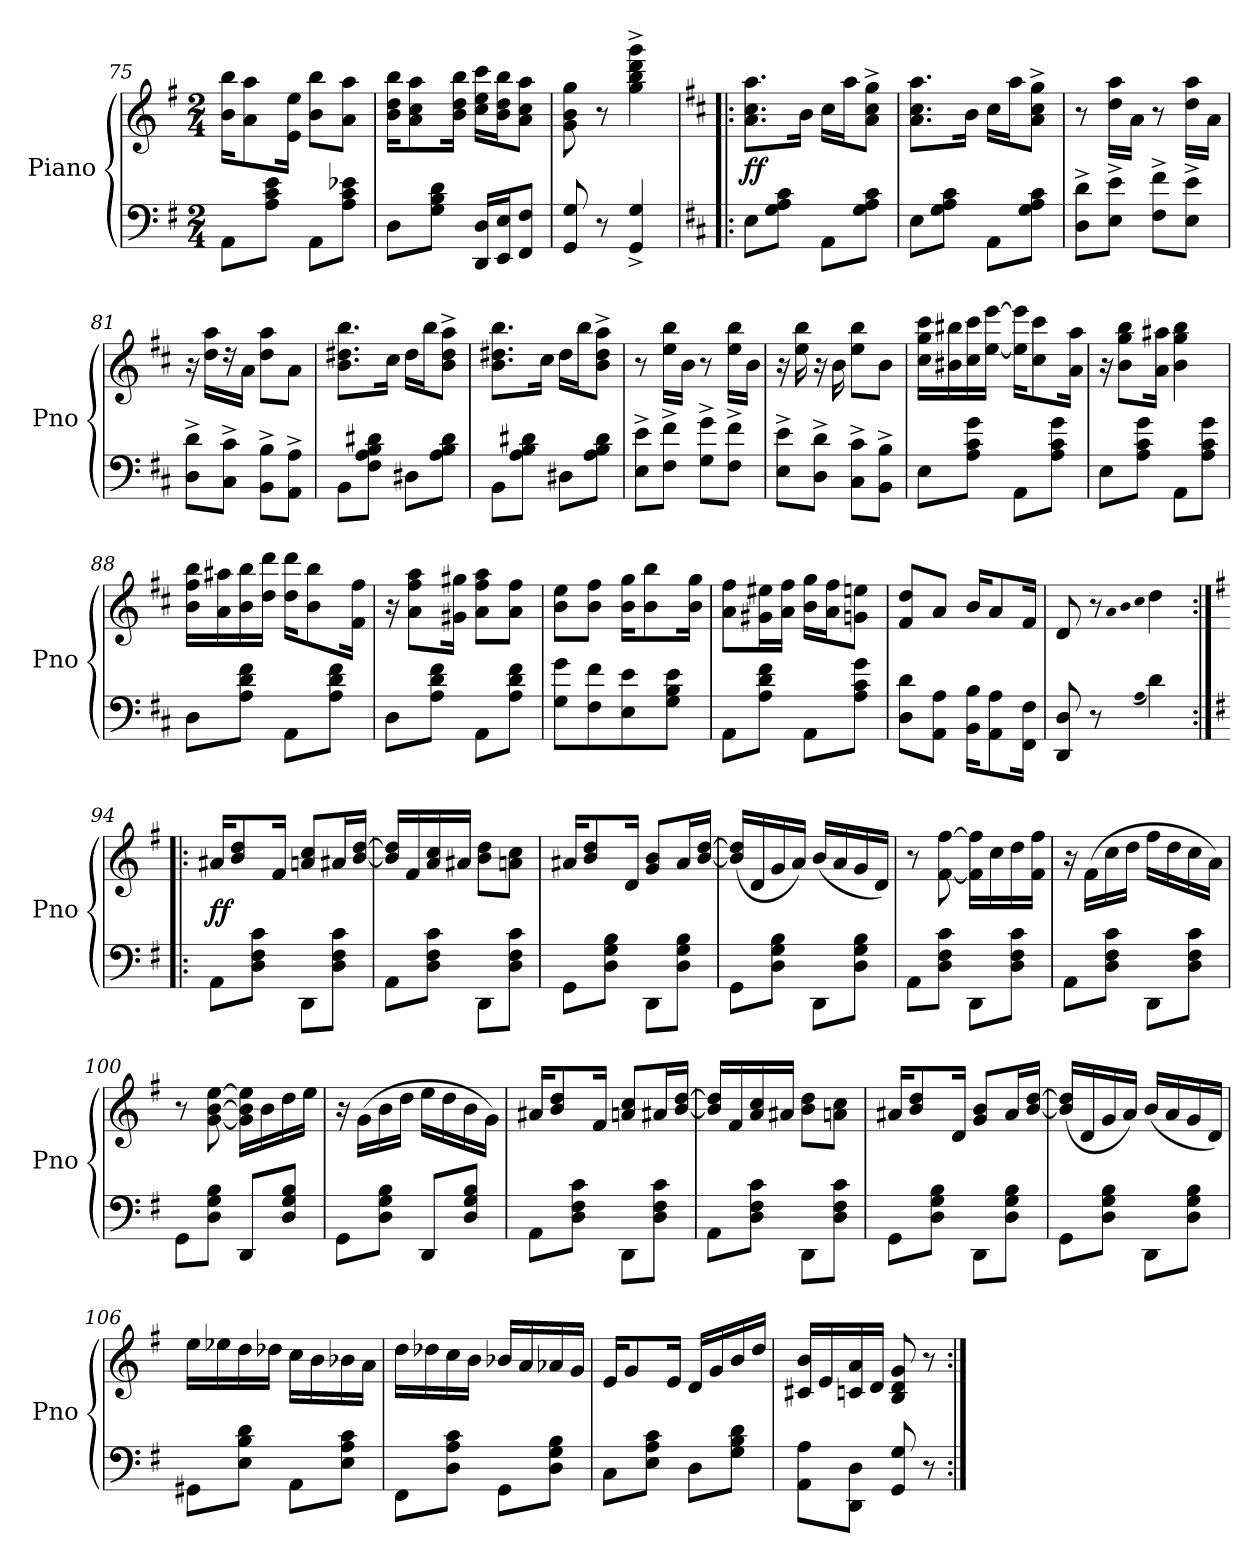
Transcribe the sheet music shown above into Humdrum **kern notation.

**kern	**kern	**dynam
*part1	*part1	*part1
*staff2	*staff1	*staff1/2
*I"Piano	*	*
*I'Pno	*	*
*clefF4	*clefG2	*
*k[f#]	*k[f#]	*
*M2/4	*M2/4	*
=75	=75	=75
8AA\L	16b\ 16bb\KL	.
.	8a\ 8aa\	.
8A\ 8c\ 8e\J	.	.
.	16e\ 16ee\Jk	.
8AA\L	8b\ 8bb\L	.
8A\ 8c\ 8e-X\J	8a\ 8aa\J	.
=76	=76	=76
8D\L	16b\ 16dd\ 16bb\KL	.
.	8a\ 8cc\ 8aa\	.
8G\ 8B\ 8d\J	.	.
.	16b\ 16dd\ 16bb\Jk	.
16DD/ 16D/LL	16cc\ 16ee\ 16ccc\LL	.
16EE/ 16E/J	16b\ 16dd\ 16bb\J	.
8FF#/ 8F#/J	8a\ 8cc\ 8aa\J	.
=77	=77	=77
8GG/ 8G/	8g\ 8b\ 8gg\	.
8r	8r	.
4GG^/ 4G^/	4gg^\ 4bb^\ 4ddd^\ 4ggg^\	.
=78!|:	=78!|:	=78!|:
*k[f#c#]	*k[f#c#]	*
8E\L	8.a\ 8.cc#\ 8.aa\L	ff
8G\ 8A\ 8c#\J	.	.
.	16b\Jk	.
8AA\L	16cc#\LL	.
.	16aa\J	.
8G\ 8A\ 8c#\J	8a^\ 8cc#^\ 8gg^\J	.
=79	=79	=79
8E\L	8.a\ 8.cc#\ 8.aa\L	.
8G\ 8A\ 8c#\J	.	.
.	16b\Jk	.
8AA\L	16cc#\LL	.
.	16aa\J	.
8G\ 8A\ 8c#\J	8a^\ 8cc#^\ 8gg^\J	.
=80	=80	=80
8D^\ 8d^\L	8r	.
8E^\ 8e^\J	16dd\ 16aa\LL	.
.	16a\JJ	.
8F#^\ 8f#^\L	8r	.
8E^\ 8e^\J	16dd\ 16aa\LL	.
.	16a\JJ	.
=81	=81	=81
8D^\ 8d^\L	16r	.
.	16dd\ 16aa\LL	.
8C#^\ 8c#^\J	16r	.
.	16a\JJ	.
8BB^\ 8B^\L	8dd\ 8aa\L	.
8AA^\ 8A^\J	8a\J	.
=82	=82	=82
8BB\L	8.b\ 8.dd#X\ 8.bb\L	.
8F#\ 8A\ 8B\ 8d#X\J	.	.
.	16cc#\Jk	.
8D#X\L	16dd#\LL	.
.	16bb\J	.
8A\ 8B\ 8d#\J	8b^\ 8dd#^\ 8aa^\J	.
=83	=83	=83
8BB\L	8.b\ 8.dd#X\ 8.bb\L	.
8A\ 8B\ 8d#X\J	.	.
.	16cc#\Jk	.
8D#X\L	16dd#\LL	.
.	16bb\J	.
8A\ 8B\ 8d#\J	8b^\ 8dd#^\ 8aa^\J	.
=84	=84	=84
8E^\ 8e^\L	8r	.
8F#^\ 8f#^\J	16ee\ 16bb\LL	.
.	16b\JJ	.
8G^\ 8g^\L	8r	.
8F#^\ 8f#^\J	16ee\ 16bb\LL	.
.	16b\JJ	.
=85	=85	=85
8E^\ 8e^\L	16r	.
.	16ee\ 16bb\	.
8D^\ 8d^\J	16r	.
.	16b\	.
8C#^\ 8c#^\L	8ee\ 8bb\L	.
8BB^\ 8B^\J	8b\J	.
=86	=86	=86
8E\L	16cc#\ 16gg\ 16ccc#\LL	.
.	16b#X\ 16bb#X\	.
8A\ 8c#\ 8g\J	16cc#\ 16ccc#\	.
.	[16ee\ [16eee\JJ	.
8AA\L	16ee]\ 16eee]\KL	.
.	8cc#\ 8ccc#\	.
8A\ 8c#\ 8g\J	.	.
.	16a\ 16aa\Jk	.
=87	=87	=87
8E\L	16r	.
.	8b\ 8gg\ 8bb\L	.
8A\ 8c#\ 8g\J	.	.
.	16a\ 16aa#X\Jk	.
8AA\L	4b\ 4gg\ 4bb\	.
8A\ 8c#\ 8g\J	.	.
=88	=88	=88
8D\L	16b\ 16ff#\ 16bb\LL	.
.	16a\ 16aa#X\	.
8A\ 8d\ 8f#\J	16b\ 16bb\	.
.	16dd\ 16ddd\JJ	.
8AA\L	16dd\ 16ddd\KL	.
.	8b\ 8bb\	.
8A\ 8d\ 8f#\J	.	.
.	16f#\ 16ff#\Jk	.
=89	=89	=89
8D\L	16r	.
.	8a\ 8ff#\ 8aa\L	.
8A\ 8d\ 8f#\J	.	.
.	16g#X\ 16gg#X\Jk	.
8AA\L	8a\ 8ff#\ 8aa\L	.
8A\ 8d\ 8f#\J	8a\ 8ff#\J	.
=90	=90	=90
8G\ 8g\L	8b\ 8ee\L	.
8F#\ 8f#\	8b\ 8ff#\J	.
8E\ 8e\	16b\ 16gg\KL	.
.	8b\ 8bb\	.
8G\ 8B\ 8e\J	.	.
.	16b\ 16gg\Jk	.
=91	=91	=91
8AA\L	8a\ 8ff#\L	.
8A\ 8d\ 8f#\J	16g#X\ 16ee#X\L	.
.	16a\ 16ff#\JJ	.
8AA\L	16b\ 16gg\LL	.
.	16a\ 16ff#\J	.
8A\ 8c#\ 8g\J	8gn\ 8een\J	.
=92	=92	=92
8D\ 8d\L	8f#/ 8dd/L	.
8AA\ 8A\J	8a/J	.
16BB\ 16B\KL	16b/KL	.
8AA\ 8A\	8a/	.
16FF#\ 16F#\Jk	16f#/Jk	.
=93	=93	=93
8DD/ 8D/	8d/	.
8r	8r	.
.	qa	.
.	qb	.
(qA	qcc#	.
4d\)	4dd\	.
=94:|!|:	=94:|!|:	=94:|!|:
*k[f#]	*k[f#]	*
8AA\L	16a#X/KL	ff
.	8b/ 8dd/	.
8D\ 8F#\ 8c\J	.	.
.	16f#/Jk	.
8DD\L	8an/ 8cc/L	.
8D\ 8F#\ 8c\J	16a#X/L	.
.	[16b/ [16dd/JJ	.
=95	=95	=95
8AA\L	16b]/ 16dd]/LL	.
.	16f#/	.
8D\ 8F#\ 8c\J	16a/ 16cc/	.
.	16a#X/JJ	.
8DD\L	8b\ 8dd\L	.
8D\ 8F#\ 8c\J	8an\ 8cc\J	.
=96	=96	=96
8GG\L	16a#X/KL	.
.	8b/ 8dd/	.
8D\ 8G\ 8B\J	.	.
.	16d/Jk	.
8DD\L	8g/ 8b/L	.
8D\ 8G\ 8B\J	16a#/L	.
.	[16b/ [16dd/JJ	.
=97	=97	=97
8GG\L	(16b]/ 16dd]/LL	.
.	16d/	.
8D\ 8G\ 8B\J	16g/	.
.	16a/JJ)	.
8DD\L	(16b/LL	.
.	16a/	.
8D\ 8G\ 8B\J	16g/	.
.	16d/JJ)	.
=98	=98	=98
8AA\L	8r	.
8D\ 8F#\ 8c\J	[8f#\ [8ff#\	.
8DD\L	16f#]\ 16ff#]\LL	.
.	16cc\	.
8D\ 8F#\ 8c\J	16dd\	.
.	16f#\ 16ff#\JJ	.
=99	=99	=99
8AA\L	16r	.
.	(16f#\LL	.
8D\ 8F#\ 8c\J	16cc\	.
.	16dd\JJ	.
8DD\L	16ff#\LL	.
.	16dd\	.
8D\ 8F#\ 8c\J	16cc\	.
.	16a\JJ)	.
=100	=100	=100
8GG\L	8r	.
8D\ 8G\ 8B\J	[8g\ [8b\ [8ee\	.
8DD/L	16g]\ 16b]\ 16ee]\LL	.
.	16b\	.
8D/ 8G/ 8B/J	16dd\	.
.	16ee\JJ	.
=101	=101	=101
8GG\L	16r	.
.	(16g\LL	.
8D\ 8G\ 8B\J	16b\	.
.	16dd\JJ	.
8DD/L	16ee\LL	.
.	16dd\	.
8D/ 8G/ 8B/J	16b\	.
.	16g\JJ)	.
=102	=102	=102
8AA\L	16a#X/KL	.
.	8b/ 8dd/	.
8D\ 8F#\ 8c\J	.	.
.	16f#/Jk	.
8DD\L	8an/ 8cc/L	.
8D\ 8F#\ 8c\J	16a#X/L	.
.	[16b/ [16dd/JJ	.
=103	=103	=103
8AA\L	16b]/ 16dd]/LL	.
.	16f#/	.
8D\ 8F#\ 8c\J	16a/ 16cc/	.
.	16a#X/JJ	.
8DD\L	8b\ 8dd\L	.
8D\ 8F#\ 8c\J	8an\ 8cc\J	.
=104	=104	=104
8GG\L	16a#X/KL	.
.	8b/ 8dd/	.
8D\ 8G\ 8B\J	.	.
.	16d/Jk	.
8DD\L	8g/ 8b/L	.
8D\ 8G\ 8B\J	16a#/L	.
.	[16b/ [16dd/JJ	.
=105	=105	=105
8GG\L	(16b]/ 16dd]/LL	.
.	16d/	.
8D\ 8G\ 8B\J	16g/	.
.	16a/JJ)	.
8DD\L	(16b/LL	.
.	16a/	.
8D\ 8G\ 8B\J	16g/	.
.	16d/JJ)	.
=106	=106	=106
8GG#X\L	16ee\LL	.
.	16ee-X\	.
8E\ 8B\ 8d\J	16dd\	.
.	16dd-X\JJ	.
8AA\L	16cc\LL	.
.	16b\	.
8E\ 8A\ 8c\J	16b-X\	.
.	16a\JJ	.
=107	=107	=107
8FF#\L	16dd\LL	.
.	16dd-X\	.
8D\ 8A\ 8c\J	16cc\	.
.	16b\JJ	.
8GG\L	16b-X/LL	.
.	16a/	.
8D\ 8G\ 8B\J	16a-X/	.
.	16g/JJ	.
=108	=108	=108
8C\L	16e/KL	.
.	8g/	.
8E\ 8A\ 8c\J	.	.
.	16e/Jk	.
8D\L	16d/LL	.
.	16g/	.
8G\ 8B\ 8d\J	16b/	.
.	16dd/JJ	.
=109	=109	=109
8AA\ 8A\L	16c#X/ 16b/LL	.
.	16e/	.
8DD\ 8D\J	16cn/ 16a/	.
.	16d/JJ	.
8GG/ 8G/	8B/ 8d/ 8g/	.
8r	8r	.
=:|!	=:|!	=:|!
*-	*-	*-
